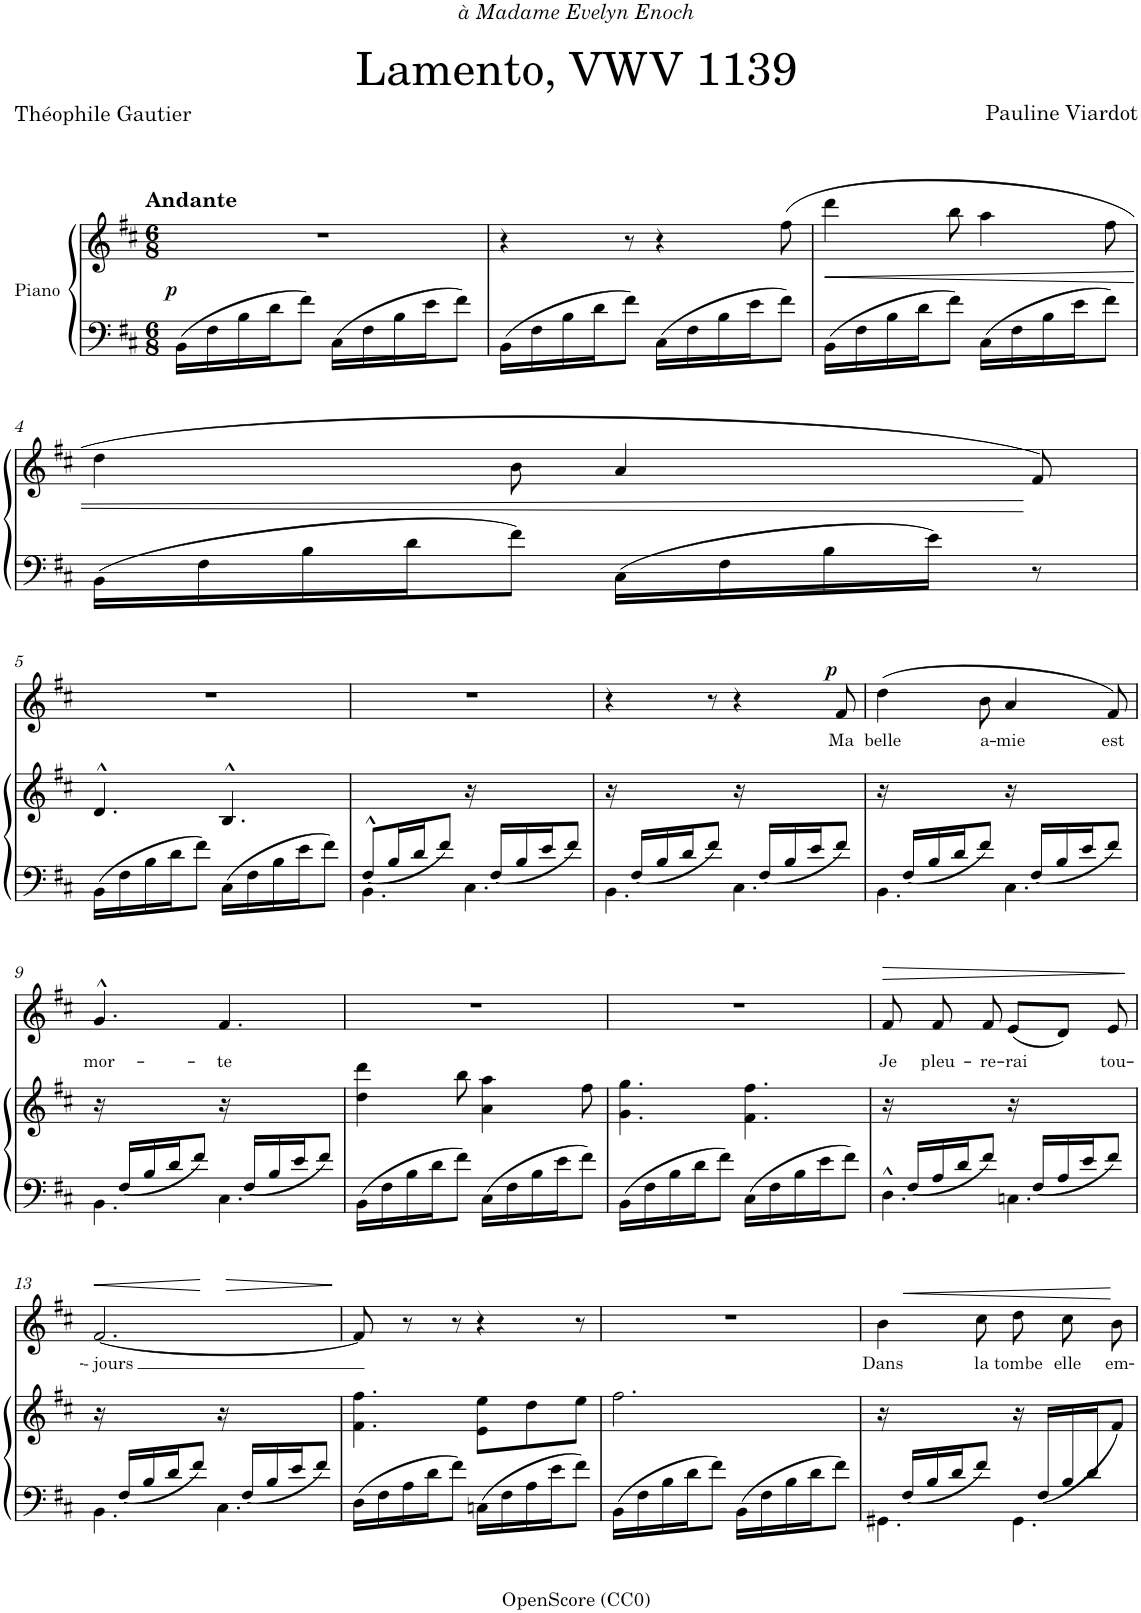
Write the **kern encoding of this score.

**kern	**kern	**dynam	**kern	**text	**dynam
*part2	*part2	*part2	*part1	*part1	*part1
*staff3	*staff2	*staff2/3	*staff1	*staff1	*staff1
*I"Piano	*	*	*I"Chant Voice	*	*
*I'Pno	*	*	*	*	*
*clefF4	*clefG2	*	*clefG2	*	*
*k[f#c#]	*k[f#c#]	*	*k[f#c#]	*	*
*M6/8	*M6/8	*	*M6/8	*	*
=1	=1	=1	=1	=1	=1
!	!	!	!LO:TX:a:B:t=Andante	!	!
!	!	!LO:DY:a=2	!	!	!
16BB\LL	2.r	p	2.r	.	.
16F#\	.	.	.	.	.
16B\	.	.	.	.	.
16d\J	.	.	.	.	.
8f#\J	.	.	.	.	.
16C#\LL	.	.	.	.	.
16F#\	.	.	.	.	.
16B\	.	.	.	.	.
16e\J	.	.	.	.	.
8f#\J	.	.	.	.	.
=2	=2	=2	=2	=2	=2
16BB\LL	4r	.	2.r	.	.
16F#\	.	.	.	.	.
16B\	.	.	.	.	.
16d\J	.	.	.	.	.
8f#\J	8r	.	.	.	.
16C#\LL	4r	.	.	.	.
16F#\	.	.	.	.	.
16B\	.	.	.	.	.
16e\J	.	.	.	.	.
8f#\J	(8ff#\	.	.	.	.
=3	=3	=3	=3	=3	=3
!	!	!LO:HP:b	!	!	!
16BB\LL	4ddd\	<	2.r	.	.
16F#\	.	.	.	.	.
16B\	.	.	.	.	.
16d\J	.	.	.	.	.
8f#\J	8bb\	.	.	.	.
16C#\LL	4aa\	.	.	.	.
16F#\	.	.	.	.	.
16B\	.	.	.	.	.
16e\J	.	.	.	.	.
8f#\J	8ff#\	.	.	.	.
!!LO:LB:g=z
=4	=4	=4	=4	=4	=4
16BB\LL	4dd\	.	2.r	.	.
16F#\	.	.	.	.	.
16B\	.	.	.	.	.
16d\J	.	.	.	.	.
8f#\J	8b\	.	.	.	.
16C#\LL	4a/	.	.	.	.
16F#\	.	.	.	.	.
16B\	.	.	.	.	.
16e\JJ	.	.	.	.	.
8r	8f#/)	[	.	.	.
!!LO:LB:g=z
=5	=5	=5	=5	=5	=5
16BB\LL	4.d^^/	.	2.r	.	.
16F#\	.	.	.	.	.
16B\	.	.	.	.	.
16d\J	.	.	.	.	.
8f#\J	.	.	.	.	.
16C#\LL	4.B^^/	.	.	.	.
16F#\	.	.	.	.	.
16B\	.	.	.	.	.
16e\J	.	.	.	.	.
8f#\J	.	.	.	.	.
=6	=6	=6	=6	=6	=6
*^	*	*	*	*	*
8F#^^/L	4.BB\	4.ryy	.	2.r	.	.
16B/L	.	.	.	.	.	.
16d/J	.	.	.	.	.	.
8f#/J	.	.	.	.	.	.
16ryy	4.C#\	16r	.	.	.	.
16F#/LL	.	4ryy	.	.	.	.
16B/	.	.	.	.	.	.
16e/J	.	.	.	.	.	.
8f#/J	.	.	.	.	.	.
.	.	16ryy	.	.	.	.
=7	=7	=7	=7	=7	=7	=7
16ryy	4.BB\	16r	.	4r	.	.
16F#/LL	.	16ryy	.	.	.	.
16B/	.	.	.	.	.	.
16d/J	.	.	.	.	.	.
8f#/J	.	.	.	8r	.	.
16ryy	4.C#\	16r	.	4r	.	.
16F#/LL	.	4ryy	.	.	.	.
16B/	.	.	.	.	.	.
16e/J	.	.	.	.	.	.
!	!	!	!	!	!LO:LY:b	!LO:DY:a
8f#/J	.	.	.	8f#/	Ma	p
.	.	16ryy	.	.	.	.
=8	=8	=8	=8	=8	=8	=8
!	!	!	!	!	!LO:LY:b	!
16ryy	4.BB\	16r	.	(4dd\	belle	.
16F#/LL	.	16ryy	.	.	.	.
16B/	.	.	.	.	.	.
16d/J	.	.	.	.	.	.
!	!	!	!	!	!LO:LY:b	!
8f#/J	.	.	.	8b\	a-	.
!	!	!	!	!	!LO:LY:b	!
16ryy	4.C#\	16r	.	4a/	-mie	.
16F#/LL	.	4ryy	.	.	.	.
16B/	.	.	.	.	.	.
16e/J	.	.	.	.	.	.
!	!	!	!	!	!LO:LY:b	!
8f#/J	.	.	.	8f#/)	est	.
.	.	16ryy	.	.	.	.
!!LO:LB:g=z
=9	=9	=9	=9	=9	=9	=9
!	!	!	!	!	!LO:LY:b	!
16ryy	4.BB\	16r	.	4.g^^/	mor-	.
16F#/LL	.	16ryy	.	.	.	.
16B/	.	.	.	.	.	.
16d/J	.	.	.	.	.	.
8f#/J	.	.	.	.	.	.
!	!	!	!	!	!LO:LY:b	!
16ryy	4.C#\	16r	.	4.f#/	-te	.
16F#/LL	.	4ryy	.	.	.	.
16B/	.	.	.	.	.	.
16e/J	.	.	.	.	.	.
8f#/J	.	.	.	.	.	.
.	.	16ryy	.	.	.	.
*v	*v	*	*	*	*	*
=10	=10	=10	=10	=10	=10
16BB\LL	4dd\ 4ddd\	.	2.r	.	.
16F#\	.	.	.	.	.
16B\	.	.	.	.	.
16d\J	.	.	.	.	.
8f#\J	8bb\	.	.	.	.
16C#\LL	4a\ 4aa\	.	.	.	.
16F#\	.	.	.	.	.
16B\	.	.	.	.	.
16e\J	.	.	.	.	.
8f#\J	8ff#\	.	.	.	.
=11	=11	=11	=11	=11	=11
16BB\LL	4.g\ 4.gg\	.	2.r	.	.
16F#\	.	.	.	.	.
16B\	.	.	.	.	.
16d\J	.	.	.	.	.
8f#\J	.	.	.	.	.
16C#\LL	4.f#\ 4.ff#\	.	.	.	.
16F#\	.	.	.	.	.
16B\	.	.	.	.	.
16e\J	.	.	.	.	.
8f#\J	.	.	.	.	.
=12	=12	=12	=12	=12	=12
*^	*	*	*	*	*
!	!	!	!	!	!LO:LY:b	!LO:HP:b
16ryy	4.D^^\	16r	.	8f#/	Je	>
16F#/LL	.	16ryy	.	.	.	.
!	!	!	!	!	!LO:LY:b	!
16A/	.	.	.	8f#/	pleu-	.
16d/J	.	.	.	.	.	.
!	!	!	!	!	!LO:LY:b	!
8f#/J	.	.	.	8f#/	-re-	.
!	!	!	!	!	!LO:LY:b	!
16ryy	4.Cn\	16r	.	(8e/L	-rai	.
16F#/LL	.	4ryy	.	.	.	.
16A/	.	.	.	8d/J)	.	.
16e/J	.	.	.	.	.	.
!	!	!	!	!	!LO:LY:b	!
8f#/J	.	.	.	8e/	tou-	]
.	.	16ryy	.	.	.	.
!!LO:LB:g=z
=13	=13	=13	=13	=13	=13	=13
!	!	!	!	!	!LO:LY:b	!LO:HP:b
*	*	*	*	*^	*	*
16ryy	4.BB\	16r	.	[<2.f#/	4ryy	-- jours	<
16F#/LL	.	16ryy	.	.	.	.	.
16B/	.	.	.	.	.	.	.
16d/J	.	.	.	.	.	.	.
8f#/J	.	.	.	.	8ryy	.	.
16ryy	4.C#\	16r	.	.	4ryy	.	[
16F#/LL	.	4ryy	.	.	.	.	.
16B/	.	.	.	.	.	.	.
16e/J	.	.	.	.	.	.	.
8f#/J	.	.	.	.	8ryy	.	.
.	.	16ryy	.	.	.	.	.
*v	*v	*	*	*v	*v	*	*
=14	=14	=14	=14	=14	=14
16D\LL	4.f#\ 4.ff#\	.	8f#/]	.	.
16F#\	.	.	.	.	.
16A\	.	.	8r	.	.
16d\J	.	.	.	.	.
8f#\J	.	.	8r	.	.
16Cn\LL	8e\ 8ee\L	.	4r	.	.
16F#\	.	.	.	.	.
16A\	8dd\	.	.	.	.
16e\J	.	.	.	.	.
8f#\J	8ee\J	.	8r	.	.
=15	=15	=15	=15	=15	=15
16BB\LL	2.ff#\	.	2.r	.	.
16F#\	.	.	.	.	.
16B\	.	.	.	.	.
16d\J	.	.	.	.	.
8f#\J	.	.	.	.	.
16BB\LL	.	.	.	.	.
16F#\	.	.	.	.	.
16B\	.	.	.	.	.
16d\J	.	.	.	.	.
8f#\J	.	.	.	.	.
=16	=16	=16	=16	=16	=16
*^	*	*	*	*	*
!	!	!	!	!	!LO:LY:b	!LO:HP:b
16ryy	4.GG#X\	16r	.	4b\	Dans	<
16F#/LL	.	16ryy	.	.	.	.
16B/	.	.	.	.	.	.
16d/J	.	.	.	.	.	.
!	!	!	!	!	!LO:LY:b	!
8f#/J	.	.	.	8cc#\	la	.
!	!	!	!	!	!LO:LY:b	!
16ryy	4.GG#\	16r	.	8dd\	tombe	.
(<16F#/LL	.	8.ryy	.	.	.	.
!	!	!	!	!	!LO:LY:b	!
16B/	.	.	.	8cc#\	elle	.
16d/J	.	.	.	.	.	.
!	!	!	!	!	!LO:LY:b	!
8ryy	.	8f#/J)	.	8b\	em-	.
*v	*v	*	*	*	*	*
.	.	.	.	.	[
=	=	=	=	=	=
*-	*-	*-	*-	*-	*-
